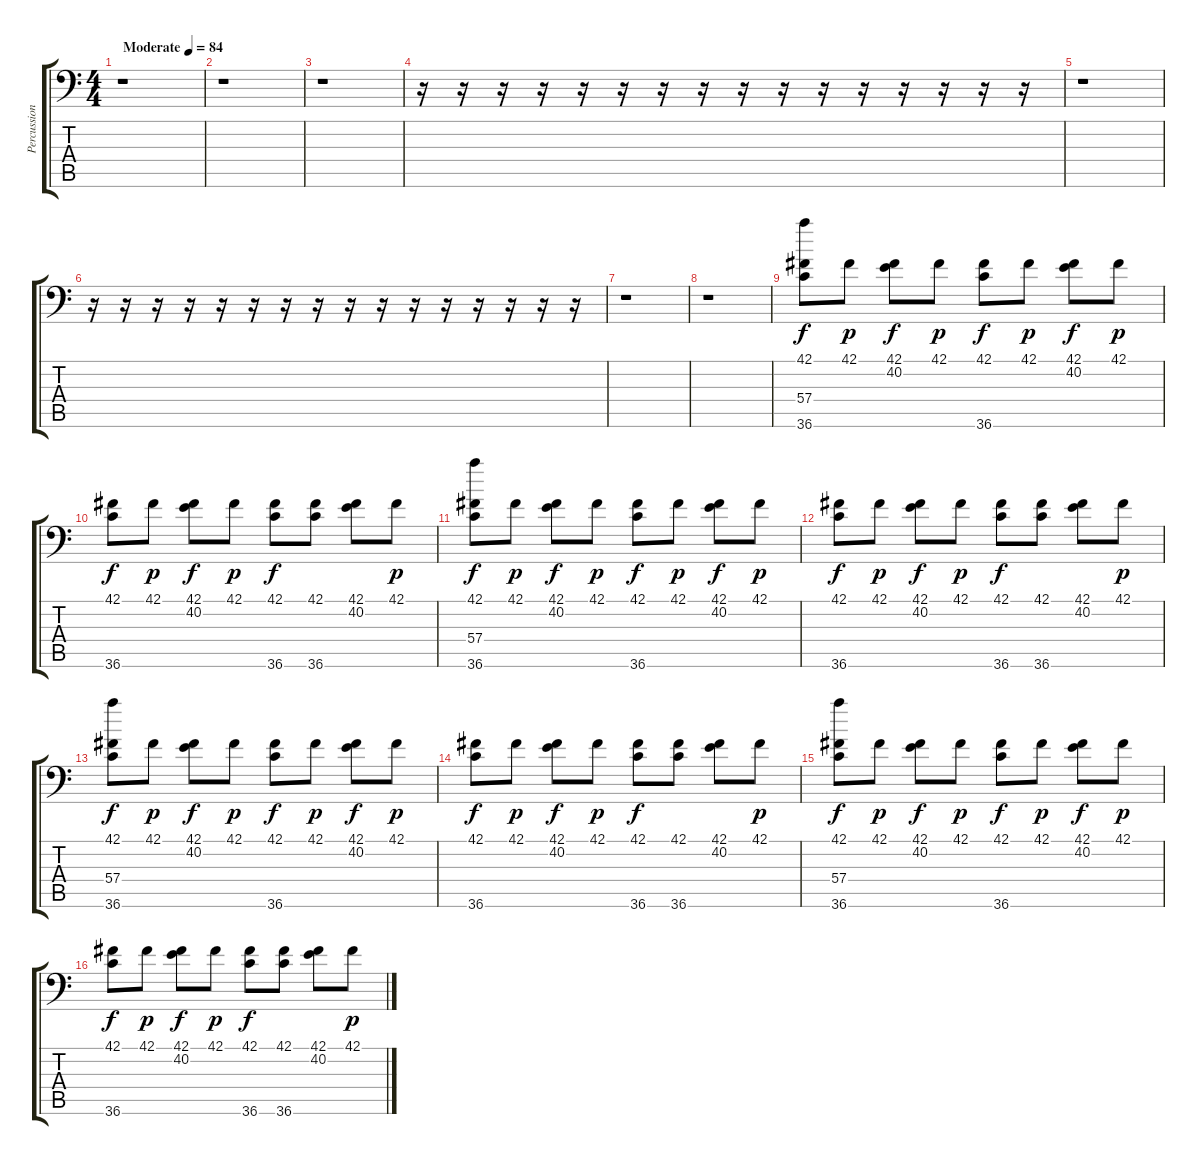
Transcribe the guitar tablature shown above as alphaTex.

\track ("Percussion" "Percussion") {instrument acousticgrandpiano}
\staff {score tabs}
\tuning (C-1 C-1 C-1 C-1 C-1 C-1) {hide}
\ts (4 4)
\tempo (84 "Moderate")
\clef f4
\ks c
r.1{dy f instrument acousticgrandpiano} |
r.1 |
r.1 |
r.16 r.16 r.16 r.16 r.16 r.16 r.16 r.16 r.16 r.16 r.16 r.16 r.16 r.16 r.16 r.16 |
r.1 |
r.16 r.16 r.16 r.16 r.16 r.16 r.16 r.16 r.16 r.16 r.16 r.16 r.16 r.16 r.16 r.16 |
r.1 |
r.1 |
(42.1 57.4 36.6).8 42.1.8{dy p} (42.1 40.2).8{dy f} 42.1.8{dy p} (42.1 36.6).8{dy f} 42.1.8{dy p} (42.1 40.2).8{dy f} 42.1.8{dy p} |
(42.1 36.6).8{dy f} 42.1.8{dy p} (42.1 40.2).8{dy f} 42.1.8{dy p} (42.1 36.6).8{dy f} (42.1 36.6).8 (42.1 40.2).8 42.1.8{dy p} |
(42.1 57.4 36.6).8{dy f} 42.1.8{dy p} (42.1 40.2).8{dy f} 42.1.8{dy p} (42.1 36.6).8{dy f} 42.1.8{dy p} (42.1 40.2).8{dy f} 42.1.8{dy p} |
(42.1 36.6).8{dy f} 42.1.8{dy p} (42.1 40.2).8{dy f} 42.1.8{dy p} (42.1 36.6).8{dy f} (42.1 36.6).8 (42.1 40.2).8 42.1.8{dy p} |
(42.1 57.4 36.6).8{dy f} 42.1.8{dy p} (42.1 40.2).8{dy f} 42.1.8{dy p} (42.1 36.6).8{dy f} 42.1.8{dy p} (42.1 40.2).8{dy f} 42.1.8{dy p} |
(42.1 36.6).8{dy f} 42.1.8{dy p} (42.1 40.2).8{dy f} 42.1.8{dy p} (42.1 36.6).8{dy f} (42.1 36.6).8 (42.1 40.2).8 42.1.8{dy p} |
(42.1 57.4 36.6).8{dy f} 42.1.8{dy p} (42.1 40.2).8{dy f} 42.1.8{dy p} (42.1 36.6).8{dy f} 42.1.8{dy p} (42.1 40.2).8{dy f} 42.1.8{dy p} |
(42.1 36.6).8{dy f} 42.1.8{dy p} (42.1 40.2).8{dy f} 42.1.8{dy p} (42.1 36.6).8{dy f} (42.1 36.6).8 (42.1 40.2).8 42.1.8{dy p}
